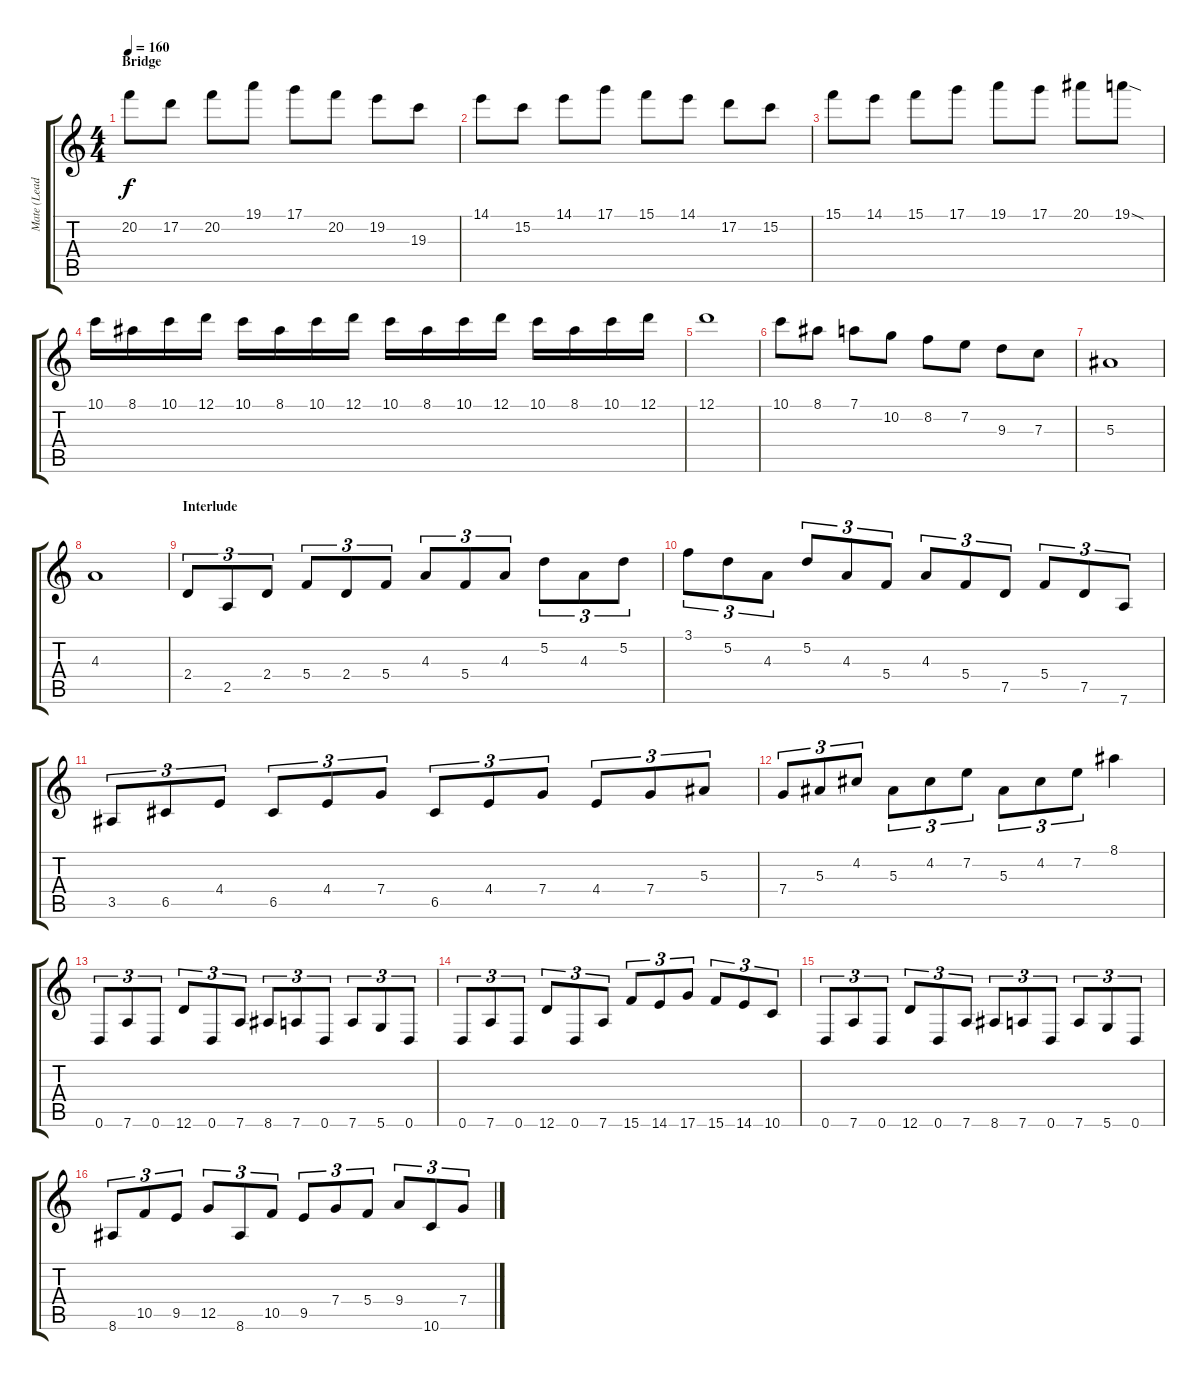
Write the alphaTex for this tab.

\track ("Mate (Lead)" "Mate (Lead") {instrument distortionguitar}
\staff {score tabs}
\tuning (D4 A3 F3 C3 G2 D2) {hide}
\ts (4 4)
\section ("" "Bridge")
\tempo 160
\clef g2
\ks c
20.2.8{dy f} 17.2.8 20.2.8 19.1.8 17.1.8 20.2.8 19.2.8 19.3.8 |
14.1.8 15.2.8 14.1.8 17.1.8 15.1.8 14.1.8 17.2.8 15.2.8 |
15.1.8 14.1.8 15.1.8 17.1.8 19.1.8 17.1.8 20.1.8 19.1{sod}.8 |
10.1.16 8.1.16 10.1.16 12.1.16 10.1.16 8.1.16 10.1.16 12.1.16 10.1.16 8.1.16 10.1.16 12.1.16 10.1.16 8.1.16 10.1.16 12.1.16 |
12.1.1 |
10.1.8 8.1.8 7.1.8 10.2.8 8.2.8 7.2.8 9.3.8 7.3.8 |
5.3.1 |
4.3.1 |
\section ("" "Interlude")
2.4.8{tu (3 2) instrument electricguitarclean} 2.5.8{tu (3 2)} 2.4.8{tu (3 2)} 5.4.8{tu (3 2)} 2.4.8{tu (3 2)} 5.4.8{tu (3 2)} 4.3.8{tu (3 2)} 5.4.8{tu (3 2)} 4.3.8{tu (3 2)} 5.2.8{tu (3 2)} 4.3.8{tu (3 2)} 5.2.8{tu (3 2)} |
3.1.8{tu (3 2)} 5.2.8{tu (3 2)} 4.3.8{tu (3 2)} 5.2.8{tu (3 2)} 4.3.8{tu (3 2)} 5.4.8{tu (3 2)} 4.3.8{tu (3 2)} 5.4.8{tu (3 2)} 7.5.8{tu (3 2)} 5.4.8{tu (3 2)} 7.5.8{tu (3 2)} 7.6.8{tu (3 2)} |
3.5.8{tu (3 2)} 6.5.8{tu (3 2)} 4.4.8{tu (3 2)} 6.5.8{tu (3 2)} 4.4.8{tu (3 2)} 7.4.8{tu (3 2)} 6.5.8{tu (3 2)} 4.4.8{tu (3 2)} 7.4.8{tu (3 2)} 4.4.8{tu (3 2)} 7.4.8{tu (3 2)} 5.3.8{tu (3 2)} |
7.4.8{tu (3 2)} 5.3.8{tu (3 2)} 4.2.8{tu (3 2)} 5.3.8{tu (3 2)} 4.2.8{tu (3 2)} 7.2.8{tu (3 2)} 5.3.8{tu (3 2)} 4.2.8{tu (3 2)} 7.2.8{tu (3 2)} 8.1.4 |
0.6.8{tu (3 2) instrument distortionguitar} 7.6.8{tu (3 2)} 0.6.8{tu (3 2)} 12.6.8{tu (3 2)} 0.6.8{tu (3 2)} 7.6.8{tu (3 2)} 8.6.8{tu (3 2)} 7.6.8{tu (3 2)} 0.6.8{tu (3 2)} 7.6.8{tu (3 2)} 5.6.8{tu (3 2)} 0.6.8{tu (3 2)} |
0.6.8{tu (3 2)} 7.6.8{tu (3 2)} 0.6.8{tu (3 2)} 12.6.8{tu (3 2)} 0.6.8{tu (3 2)} 7.6.8{tu (3 2)} 15.6.8{tu (3 2)} 14.6.8{tu (3 2)} 17.6.8{tu (3 2)} 15.6.8{tu (3 2)} 14.6.8{tu (3 2)} 10.6.8{tu (3 2)} |
0.6.8{tu (3 2)} 7.6.8{tu (3 2)} 0.6.8{tu (3 2)} 12.6.8{tu (3 2)} 0.6.8{tu (3 2)} 7.6.8{tu (3 2)} 8.6.8{tu (3 2)} 7.6.8{tu (3 2)} 0.6.8{tu (3 2)} 7.6.8{tu (3 2)} 5.6.8{tu (3 2)} 0.6.8{tu (3 2)} |
8.6.8{tu (3 2)} 10.5.8{tu (3 2)} 9.5.8{tu (3 2)} 12.5.8{tu (3 2)} 8.6.8{tu (3 2)} 10.5.8{tu (3 2)} 9.5.8{tu (3 2)} 7.4.8{tu (3 2)} 5.4.8{tu (3 2)} 9.4.8{tu (3 2)} 10.6.8{tu (3 2)} 7.4.8{tu (3 2)}
